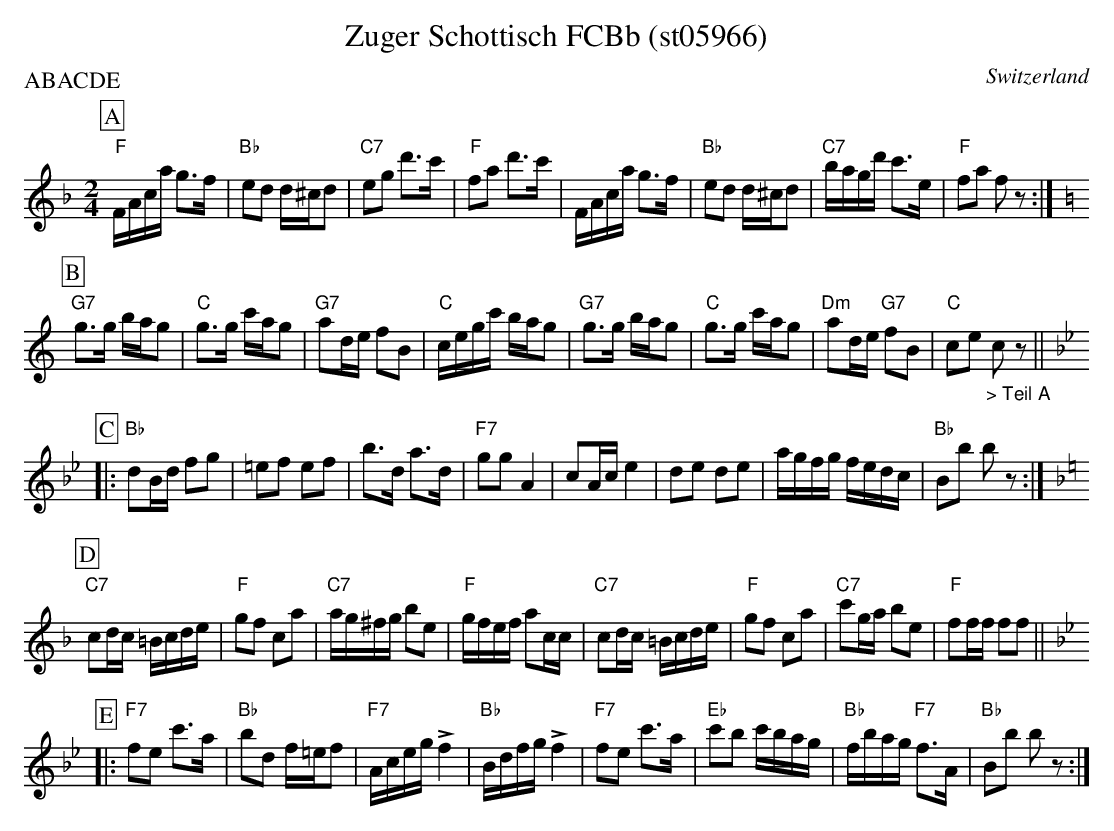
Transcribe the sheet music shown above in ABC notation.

X:1
T: Zuger Schottisch FCBb (st05966)
O:Switzerland
M:2/4
L:1/16
P:ABACDE
K:F major
[P:A] "F"FAca g3f | "Bb"e2d2 d^cd2 | "C7"e2g2 d'3c' | "F"f2a2 d'3c' | FAca g3f | "Bb"e2d2 d^cd2 | "C7"bagd' c'3e | "F"f2a2 f2z2 :| [K:C]
[P:B] "G7"g3g bag2 | "C"g3g c'ag2 | "G7"a2de f2B2 | "C"cegc' bag2 | "G7"g3g bag2 | "C"g3g c'ag2 | "Dm"a2de "G7"f2B2 | "C"c2e2 "_> Teil A"c2z2 || [K:Bb]
[P:C] |:"Bb"d2Bd f2g2 | =e2f2 e2f2 | b3d a3d | "F7"g2g2 A4 | c2Ac e4 | d2e2 d2e2 | agfg fedc | "Bb"B2b2 b2z2 :| [K:F]
[P:D] "C7"c2dc =Bcde | "F"g2f2 c2a2 | "C7"ag^fg b2e2 | "F"gfef a2cc | "C7"c2dc =Bcde | "F"g2f2 c2a2 | "C7"c'2ga b2e2 | "F"f2ff f2f2 || [K:Bb]
[P:E] |: "F7"f2e2 c'3a | "Bb"b2d2 f=ef2 | "F7"Aceg +>+f4 | "Bb"Bdfg +>+f4 | "F7"f2e2 c'3a | "Eb"c'2b2 c'bag | "Bb"fbag "F7"f3A | "Bb"B2b2 b2z2 :|
